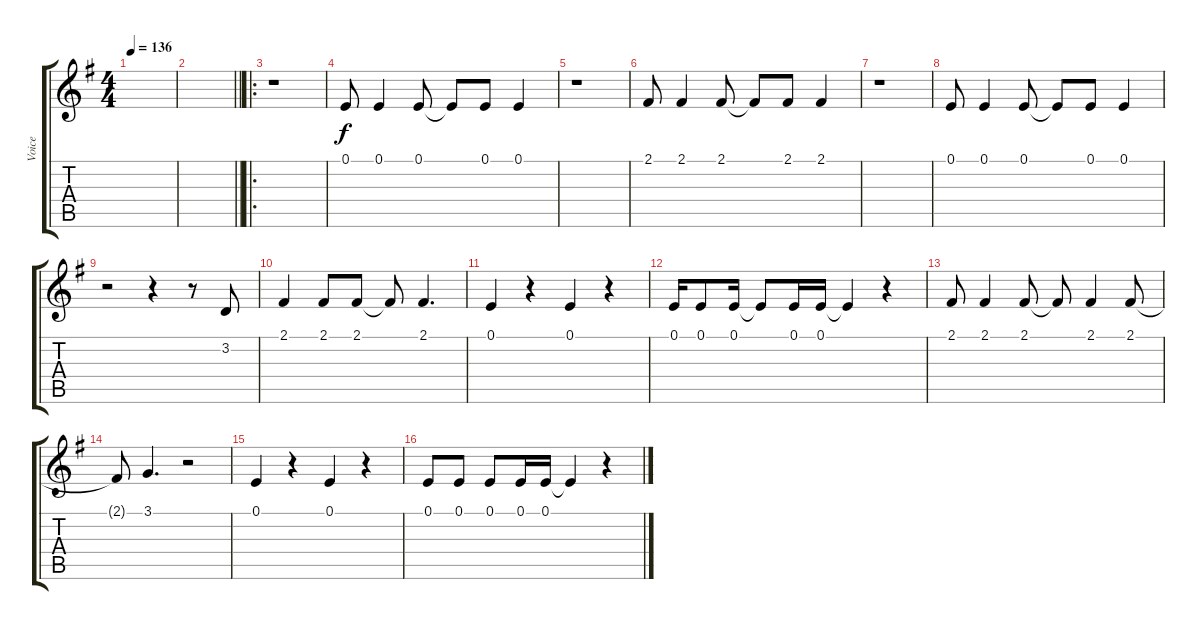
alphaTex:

\track ("Voice" "Voice") {instrument lead6voice}
\staff {score tabs}
\tuning (E4 B3 G3 D3 A2 E2) {hide}
\ts (4 4)
\tempo 136
\clef g2
\ks eminor
|
\barLineRight lightlight
|
\ro
r.1 |
0.1.8 0.1.4 0.1.8 0.1{t}.8 0.1.8 0.1.4 |
r.1 |
2.1.8 2.1.4 2.1.8 2.1{t}.8 2.1.8 2.1.4 |
r.1 |
0.1.8 0.1.4 0.1.8 0.1{t}.8 0.1.8 0.1.4 |
r.2 r.4 r.8 3.2.8 |
2.1.4 2.1.8 2.1.8 2.1{t}.8 2.1.4{d} |
0.1.4 r.4 0.1.4 r.4 |
0.1.16 0.1.8 0.1.16 0.1{t}.8 0.1.16 0.1.16 0.1{t}.4 r.4 |
2.1.8 2.1.4 2.1.8 2.1{t}.8 2.1.4 2.1.8 |
2.1{t}.8 3.1.4{d} r.2 |
0.1.4 r.4 0.1.4 r.4 |
0.1.8 0.1.8 0.1.8 0.1.16 0.1.16 0.1{t}.4 r.4
